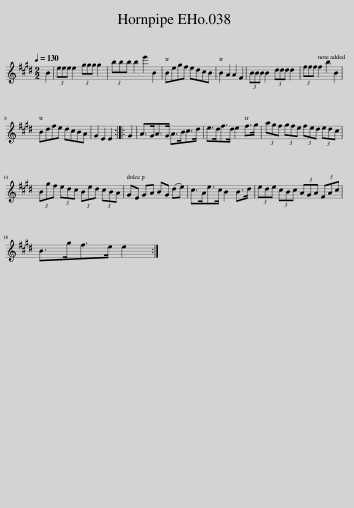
X:1
L:1/8
Q:1/4=130
M:2/2
I:linebreak $
K:E
V:1 treble
V:1
 B2 | (3eee e2 (3ggg g2 | (3bbb b2 e'2 B2 | Begf edcB | B2 A2 A2 F2 | %5
 (3BBB B2 (3ddd d2 | (3fff f2 b2 B2 |$ Bdfe dcBA | G2 E2 E2 :: G2 | %10
 A>GA>G A>Bc>d | e>df>d e2 f>g | (3agf (3gfe (3fed (3edc |$ (3Bgf (3edc (3Bed (3cBA | GE GA BG (de) | %15
 c>Ae>c B2 B>d | (3ede (3cBc (3AGA (3FAc |$ B>gf>e e2 :| %18
